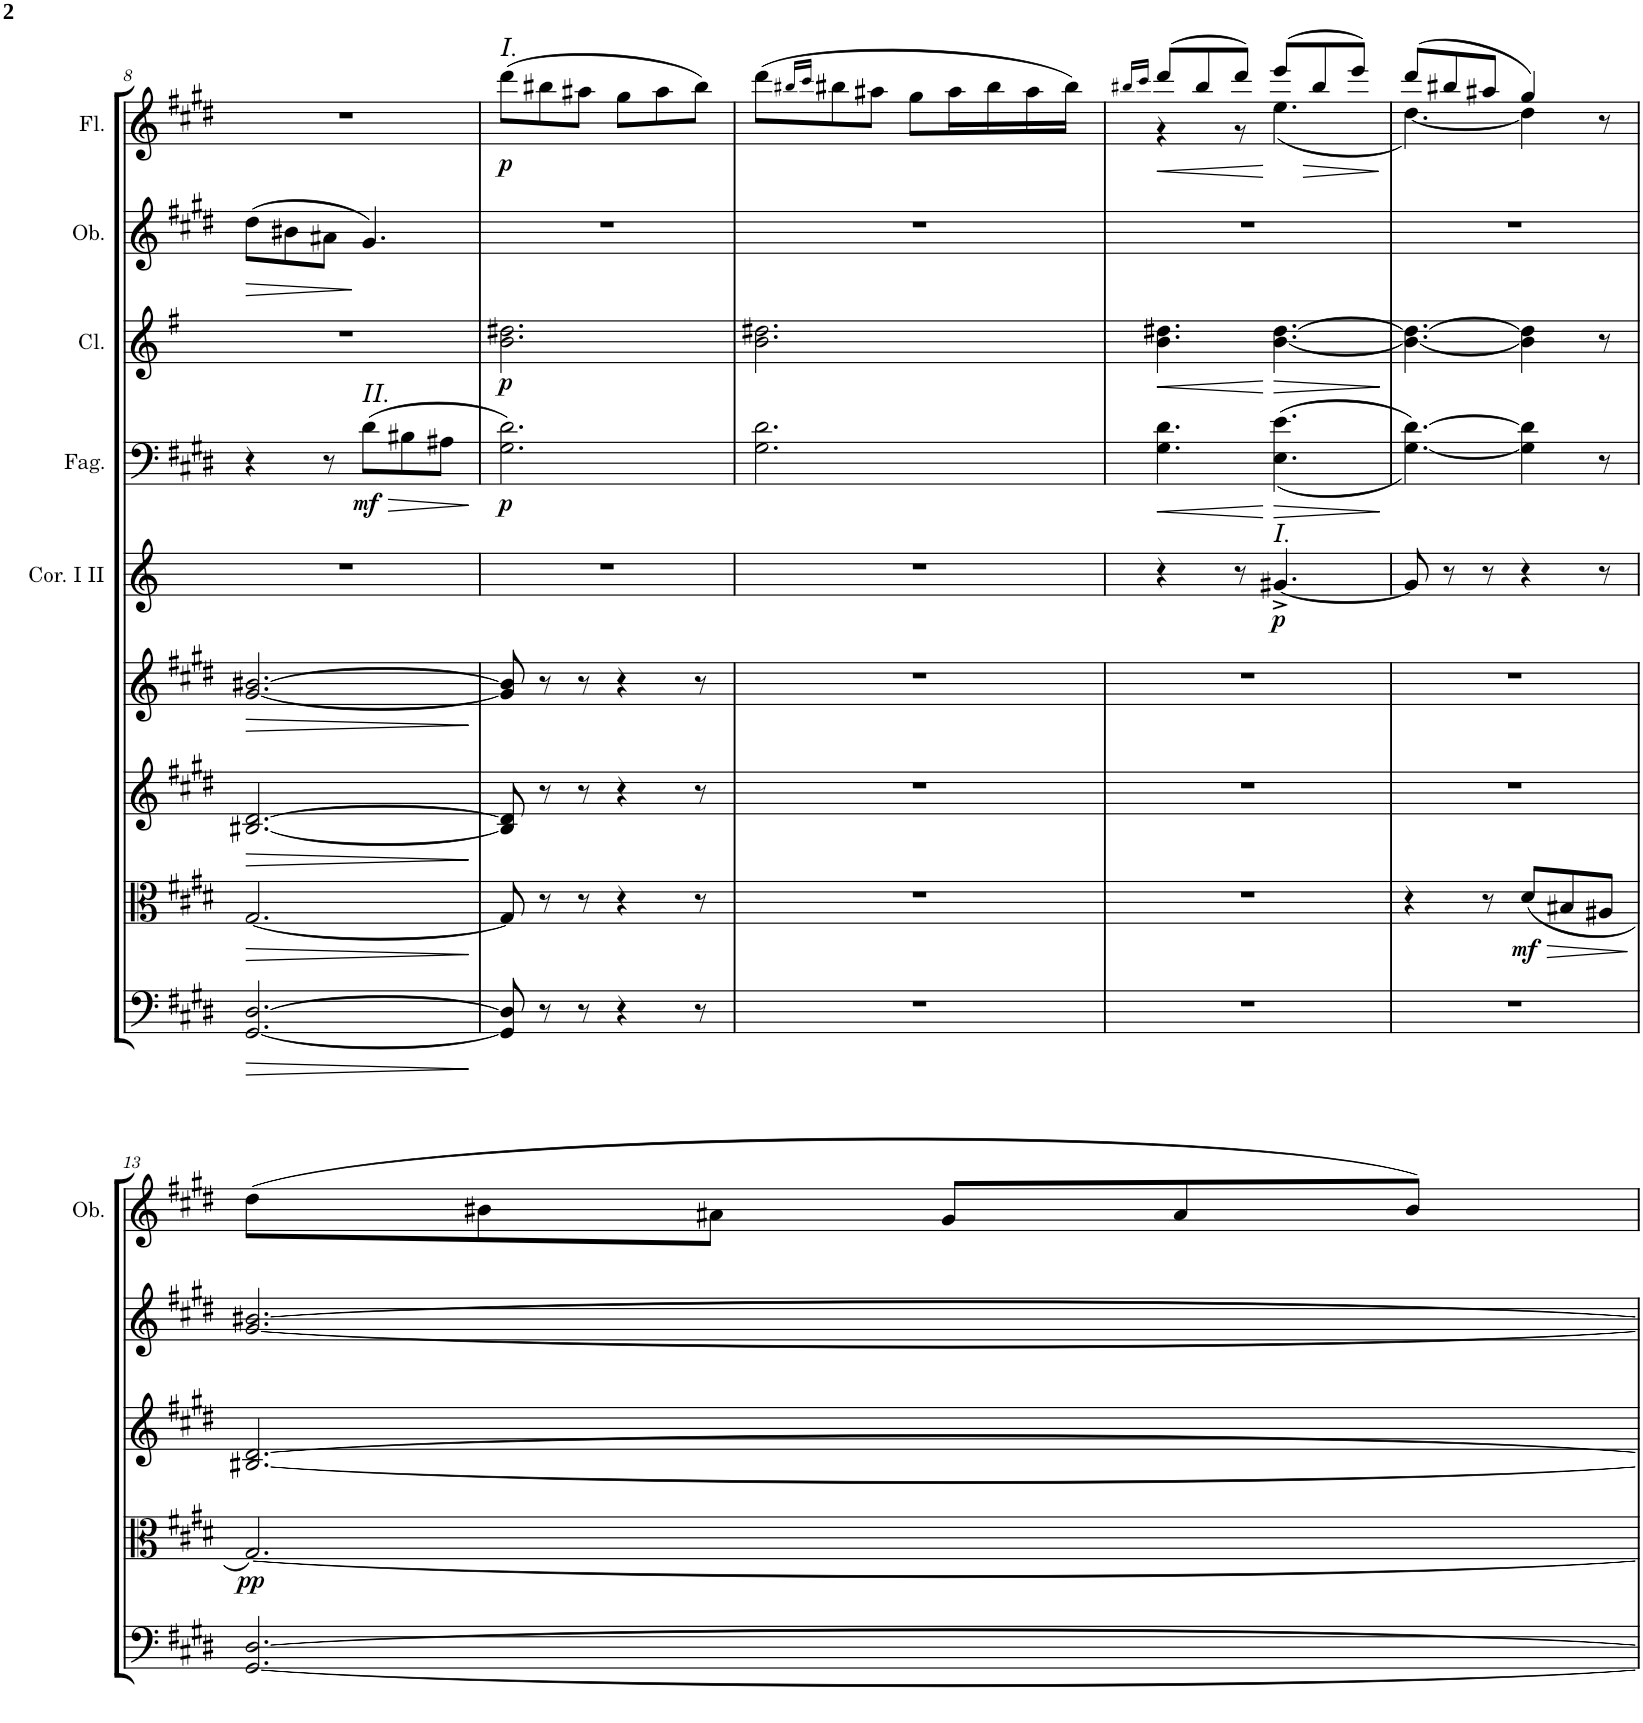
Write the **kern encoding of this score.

**kern	**kern	**dynam	**kern	**kern	**kern	**dynam	**kern	**dynam	**kern	**dynam	**kern	**dynam	**kern	**dynam
*part9	*part8	*part8	*part7	*part6	*part5	*part5	*part4	*part4	*part3	*part3	*part2	*part2	*part1	*part1
*staff9	*staff8	*staff8	*staff7	*staff6	*staff5	*staff5	*staff4	*staff4	*staff3	*staff3	*staff2	*staff2	*staff1	*staff1
*I"Violoncello	*I"Viola	*	*I"Violino II	*I"Violino I	*I"Corni in E I II	*	*I"Fagotti	*	*I"Clarinetti in A	*	*I"Oboi	*	*I"Flauti	*
*	*	*	*	*	*I'Cor. I II	*	*I'Fag.	*	*I'Cl.	*	*I'Ob.	*	*I'Fl.	*
!!LO:PB:g=z
*clefF4	*clefC3	*	*clefG2	*clefG2	*clefG2	*	*clefF4	*	*clefG2	*	*clefG2	*	*clefG2	*
*	*	*	*	*	*Trd4c7	*	*	*	*Trd1c2	*	*	*	*	*
*k[f#c#g#d#]	*k[f#c#g#d#]	*	*k[f#c#g#d#]	*k[f#c#g#d#]	*k[]	*	*k[f#c#g#d#]	*	*k[f#]	*	*k[f#c#g#d#]	*	*k[f#c#g#d#]	*
*M6/8	*M6/8	*	*M6/8	*M6/8	*M6/8	*	*M6/8	*	*M6/8	*	*M6/8	*	*M6/8	*
=8	=8	=8	=8	=8	=8	=8	=8	=8	=8	=8	=8	=8	=8	=8
!	!	!LO:HP:b	!	!	!	!	!	!	!	!	!	!LO:HP:b	!	!
[2.GG#/ [2.D#/	[2.G#/	>	[2.B#X/ [2.d#/	[2.g#/ [2.b#X/	2.r	.	4r	.	2.r	.	(8dd#\L	>	2.r	.
.	.	.	.	.	.	.	.	.	.	.	8b#X\	.	.	.
.	.	.	.	.	.	.	8r	.	.	.	8a#X\J	.	.	.
!	!	!	!	!	!	!	!LO:TX:a:i:t=II.	!	!	!	!	!	!	!
!	!	!	!	!	!	!	!	!LO:HP:b	!	!	!	!	!	!
!	!	!	!	!	!	!	!	!LO:DY:n=1:b	!	!	!	!	!	!
.	.	.	.	.	.	.	(8d#\L	> mf	.	.	4.g#/)	]	.	.
.	.	.	.	.	.	.	8B#X\	.	.	.	.	.	.	.
.	.	.	.	.	.	.	8A#X\J	.	.	.	.	.	.	.
.	.	.	.	.	.	.	.	]	.	.	.	.	.	.
=9	=9	=9	=9	=9	=9	=9	=9	=9	=9	=9	=9	=9	=9	=9
!	!	!	!	!	!	!	!	!	!	!	!	!	!LO:TX:a:i:t=I.	!
!	!	!	!	!	!	!	!	!LO:DY:b	!	!LO:DY:b	!	!	!	!LO:DY:b
8GG#/] 8D#/]	8G#/]	.	8B#/] 8d#/]	8g#/] 8b#/]	2.r	.	2.G#\ 2.d#\)	p	2.b\ 2.dd#X\	p	2.r	.	(8ddd#\L	p
8r	8r	.	8r	8r	.	.	.	.	.	.	.	.	8bb#X\	.
8r	8r	.	8r	8r	.	.	.	.	.	.	.	.	8aa#X\J	.
4r	4r	.	4r	4r	.	.	.	.	.	.	.	.	8gg#\L	.
.	.	.	.	.	.	.	.	.	.	.	.	.	8aa#\	.
8r	8r	.	8r	8r	.	.	.	.	.	.	.	.	8bb#\J)	.
=10	=10	=10	=10	=10	=10	=10	=10	=10	=10	=10	=10	=10	=10	=10
2.r	2.r	.	2.r	2.r	2.r	.	2.G#\ 2.d#\	.	2.b\ 2.dd#X\	.	2.r	.	(8ddd#\L	.
.	.	.	.	.	.	.	.	.	.	.	.	.	16qbb#X/LL	.
.	.	.	.	.	.	.	.	.	.	.	.	.	16qccc#/JJ	.
.	.	.	.	.	.	.	.	.	.	.	.	.	8bb#X\	.
.	.	.	.	.	.	.	.	.	.	.	.	.	8aa#X\J	.
.	.	.	.	.	.	.	.	.	.	.	.	.	8gg#\L	.
.	.	.	.	.	.	.	.	.	.	.	.	.	16aa#\L	.
.	.	.	.	.	.	.	.	.	.	.	.	.	16bb#\	.
.	.	.	.	.	.	.	.	.	.	.	.	.	16aa#\	.
.	.	.	.	.	.	.	.	.	.	.	.	.	16bb#\JJ)	.
=11	=11	=11	=11	=11	=11	=11	=11	=11	=11	=11	=11	=11	=11	=11
.	.	.	.	.	.	.	.	.	.	.	.	.	16qbb#X/LL	.
.	.	.	.	.	.	.	.	.	.	.	.	.	16qccc#/JJ	.
!	!	!	!	!	!	!	!	!LO:HP:b	!	!LO:HP:b	!	!	!	!
*	*	*	*	*	*	*	*	*	*	*	*	*	*^	*
2.r	2.r	.	2.r	2.r	4r	.	4.G#\ 4.d#\	<	4.b\ 4.dd#X\	<	2.r	.	(>8ddd#/L	4r	.
.	.	.	.	.	.	.	.	.	.	.	.	.	8bb#/	.	.
.	.	.	.	.	8r	.	.	.	.	.	.	.	8ddd#/J)	8r	.
!	!	!	!	!	!LO:TX:a:i:t=I.	!	!	!	!	!	!	!	!	!	!
!	!	!	!	!	!	!LO:DY:b	!	!LO:HP:n=1:b	!	!LO:HP:n=1:b	!	!	!	!	!LO:HP:b
.	.	.	.	.	[4.g#X^/	p	(<(4.E\ 4.e\	[ >	[4.b\ [4.dd#\	[ >	.	.	(8eee/L	(4.ee\	>
.	.	.	.	.	.	.	.	.	.	.	.	.	8bb#/	.	.
.	.	.	.	.	.	.	.	.	.	.	.	.	8eee/J)	.	.
*	*	*	*	*	*	*	*	*	*	*	*	*	*v	*v	*
.	.	.	.	.	.	.	.	]	.	]	.	.	.	]
=12	=12	=12	=12	=12	=12	=12	=12	=12	=12	=12	=12	=12	=12	=12
*	*	*	*	*	*	*	*	*	*	*	*	*	*^	*
2.r	4r	.	2.r	2.r	8g#/]	.	[4.G#\ [4.d#\))	.	4.b\_ 4.dd#\_	.	2.r	.	(8ddd#/L	[4.dd#\)	.
.	.	.	.	.	8r	.	.	.	.	.	.	.	8bb#X/	.	.
.	8r	.	.	.	8r	.	.	.	.	.	.	.	8aa#X/J	.	.
!	!	!LO:DY:b	!	!	!	!	!	!	!	!	!	!	!	!	!
.	(8d#/L	mf	.	.	4r	.	4G#\] 4d#\]	.	4b\] 4dd#\]	.	.	.	4gg#/)	4dd#\]	.
.	8B#X/	.	.	.	.	.	.	.	.	.	.	.	.	.	.
.	8A#X/J	.	.	.	8r	.	8r	.	8r	.	.	.	8r	8ryy	.
*	*	*	*	*	*	*	*	*	*	*	*	*	*v	*v	*
.	.	]	.	.	.	.	.	.	.	.	.	.	.	.
!!LO:LB:g=z
=13	=13	=13	=13	=13	=13	=13	=13	=13	=13	=13	=13	=13	=13	=13
!	!	!LO:DY:b	!	!	!	!	!	!	!	!	!	!	!	!
[2.GG#/ [2.D#/	[2.G#/)	pp	[2.B#X/ [2.d#/	[2.g#/ [2.b#X/	2.r	.	2.r	.	2.r	.	(8dd#\L	.	2.r	.
.	.	.	.	.	.	.	.	.	.	.	8b#X\	.	.	.
.	.	.	.	.	.	.	.	.	.	.	8a#X\J	.	.	.
.	.	.	.	.	.	.	.	.	.	.	8g#/L	.	.	.
.	.	.	.	.	.	.	.	.	.	.	8a#/	.	.	.
.	.	.	.	.	.	.	.	.	.	.	8b#/J)	.	.	.
=	=	=	=	=	=	=	=	=	=	=	=	=	=	=
*-	*-	*-	*-	*-	*-	*-	*-	*-	*-	*-	*-	*-	*-	*-
